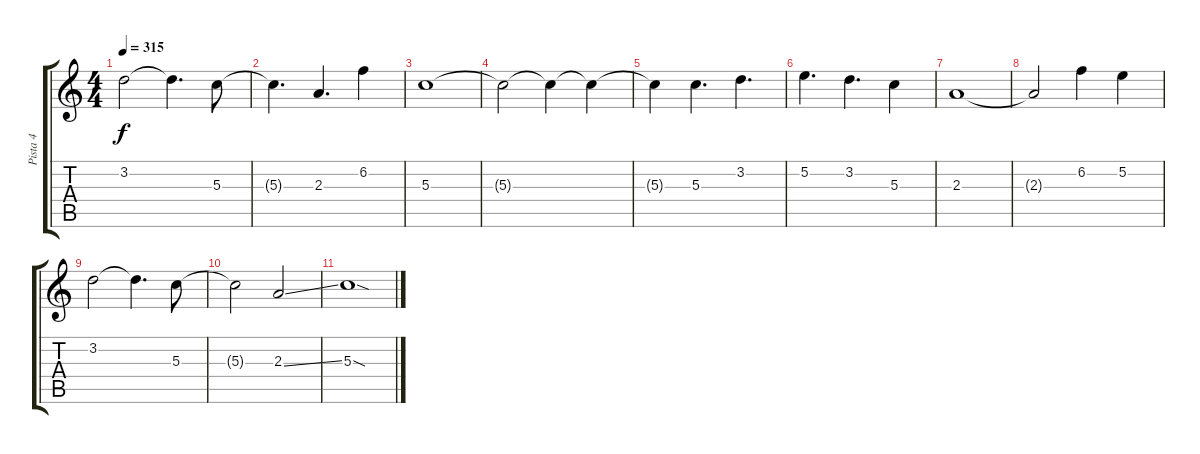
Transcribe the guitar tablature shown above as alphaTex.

\track ("Pista 4" "Pista 4") {instrument distortionguitar}
\staff {score tabs}
\tuning (E4 B3 G3 D3 A2 E2) {hide}
\ts (4 4)
\tempo 315
\clef g2
\ks c
3.2.2{dy f} 3.2{t}.4{d} 5.3.8 |
5.3{t}.4{d} 2.3.4{d} 6.2.4 |
5.3.1 |
5.3{t}.2 5.3{t}.4 5.3{t}.4 |
5.3{t}.4 5.3.4{d} 3.2.4{d} |
5.2.4{d} 3.2.4{d} 5.3.4 |
2.3.1 |
2.3{t}.2 6.2.4 5.2.4 |
3.2.2 3.2{t}.4{d} 5.3.8 |
5.3{t}.2 2.3{ss}.2 |
5.3{sod}.1
